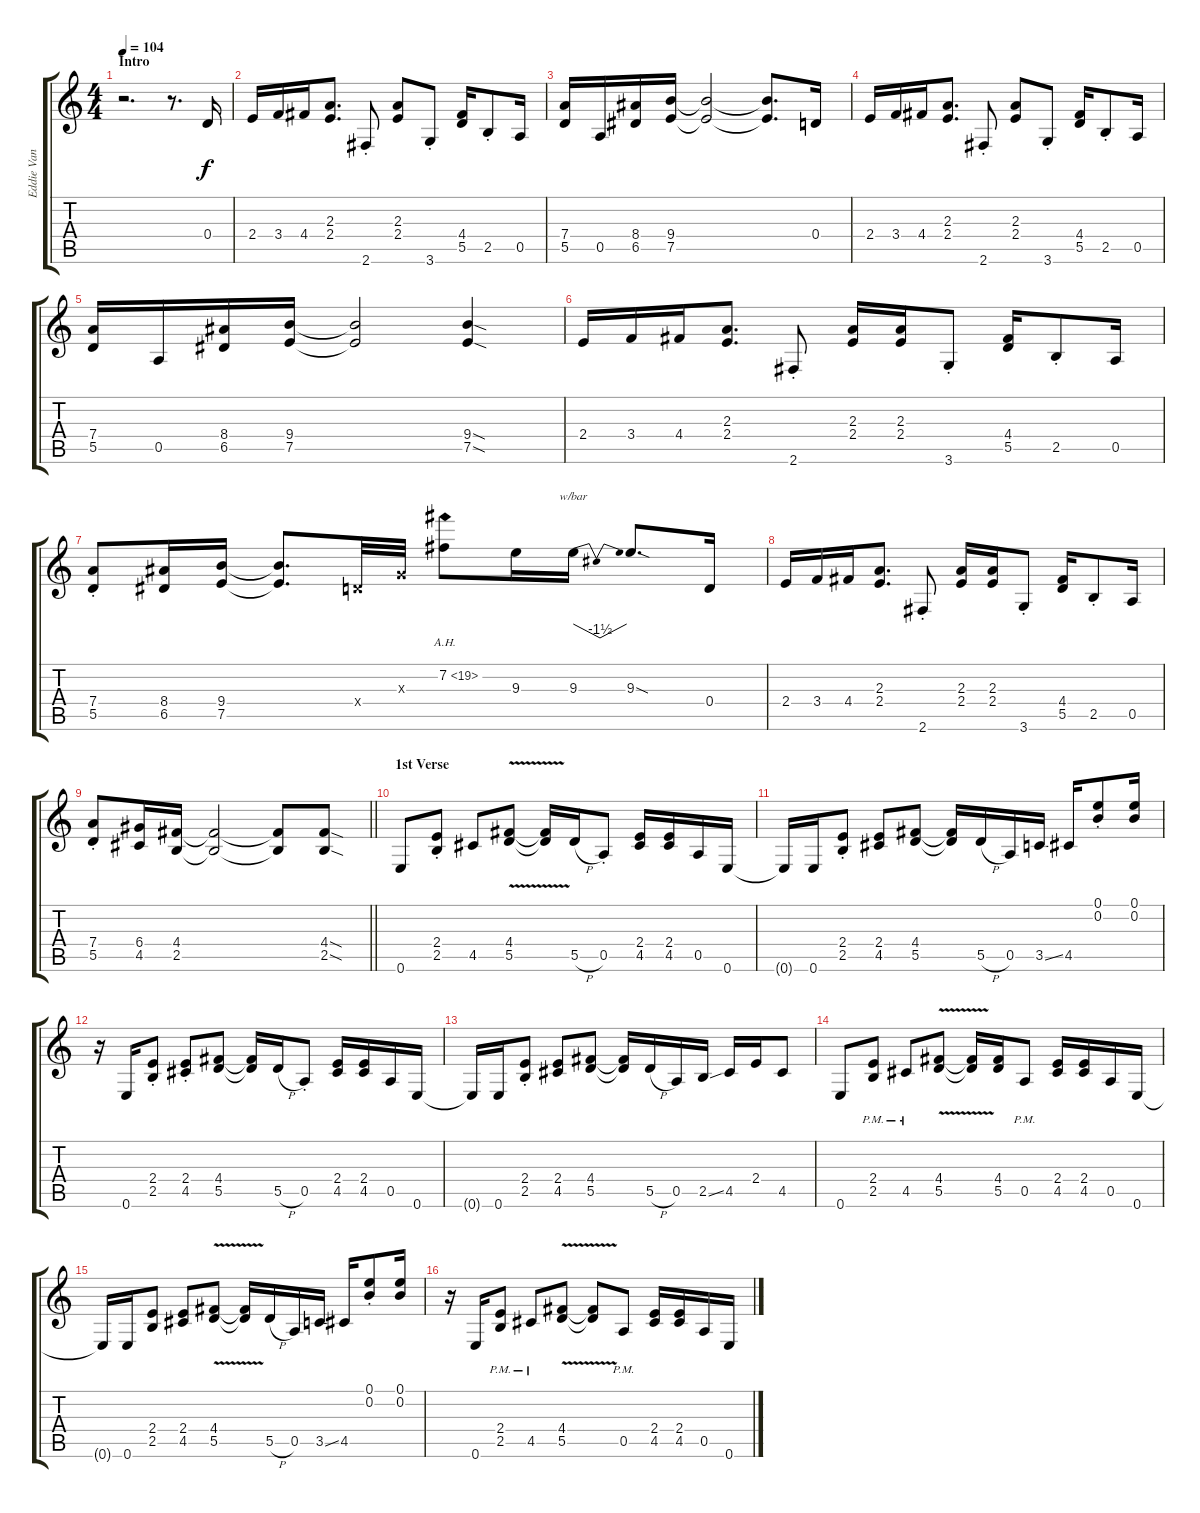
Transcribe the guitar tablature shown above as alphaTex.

\track ("Eddie Van Halen" "Eddie Van ") {instrument distortionguitar}
\staff {score tabs}
\tuning (E4 B3 G3 D3 A2 E2) {hide}
\ts (4 4)
\section ("" "Intro")
\tempo 104
\clef g2
\ks c
r.2{d dy f instrument distortionguitar} r.8{d} 0.4.16 |
2.4.16 3.4.16 4.4.16 (2.3 2.4).8{d} 2.6{st}.8 (2.3 2.4).8 3.6{st}.8 (4.4 5.5).16 2.5{st}.8 0.5.16 |
(7.4 5.5).16 0.5.16 (8.4 6.5).16 (9.4 7.5).16 (9.4{t} 7.5{t}).2 (9.4{t} 7.5{t}).8{d} 0.4.16 |
2.4.16 3.4.16 4.4.16 (2.3 2.4).8{d} 2.6{st}.8 (2.3 2.4).8 3.6{st}.8 (4.4 5.5).16 2.5{st}.8 0.5.16 |
(7.4 5.5).16 0.5.16 (8.4 6.5).16 (9.4 7.5).16 (9.4{t} 7.5{t}).2 (9.4{sod} 7.5{sod}).4 |
2.4.16 3.4.16 4.4.16 (2.3 2.4).8{d} 2.6{st}.8 (2.3 2.4).16 (2.3 2.4).16 3.6{st}.8 (4.4 5.5).16 2.5{st}.8 0.5.16 |
(7.4{st} 5.5{st}).8 (8.4 6.5).16 (9.4 7.5).16 (9.4{t} 7.5{t}).8{d} 0.4{x}.32 0.3{x}.32 7.2{ah 12}.8 9.3.16 9.3.16{tbe (dip default 0 0 30 -6 60 0)} 9.3{sod}.8{d} 0.4.16 |
2.4.16 3.4.16 4.4.16 (2.3 2.4).8{d} 2.6{st}.8 (2.3 2.4).16 (2.3 2.4).16 3.6{st}.8 (4.4 5.5).16 2.5{st}.8 0.5.16 |
\barLineRight lightlight
(7.4{st} 5.5).8 (6.4 4.5).16 (4.4 2.5).16 (4.4{t} 2.5{t}).2 (4.4{t} 2.5{t}).8 (4.4{sod} 2.5{sod}).8 |
\section ("" "1st Verse")
0.6.8 (2.4{st} 2.5{st}).8 4.5.8 (4.4{v} 5.5{v}).8 (4.4{t} 5.5{t}).16 5.5{h}.16 0.5{st}.8 (2.4 4.5).16 (2.4 4.5).16 0.5.16 0.6.16 |
0.6{t}.16 0.6.16 (2.4{st} 2.5{st}).8 (2.4 4.5).8 (4.4 5.5).8 (4.4{t} 5.5{t}).16 5.5{h}.16 0.5.16 3.5{ss}.16 4.5.16 (0.1{st} 0.2{st}).8 (0.1 0.2).16 |
r.16 0.6.16 (2.4{st} 2.5{st}).8 (2.4{st} 4.5{st}).8 (4.4 5.5).8 (4.4{t} 5.5{t}).16 5.5{h}.16 0.5{st}.8 (2.4 4.5).16 (2.4 4.5).16 0.5.16 0.6.16 |
0.6{t}.16 0.6.16 (2.4{st} 2.5{st}).8 (2.4 4.5).8 (4.4 5.5).8 (4.4{t} 5.5{t}).16 5.5{h}.16 0.5.16 2.5{ss}.16 4.5.16 2.4.16 4.5.8 |
0.6.8 (2.4{pm} 2.5{pm}).8 4.5{pm}.8 (4.4{v} 5.5).8 (4.4{t} 5.5{t}).16 (4.4 5.5).16 0.5{pm}.8 (2.4 4.5).16 (2.4 4.5).16 0.5.16 0.6.16 |
0.6{t}.16 0.6.16 (2.4 2.5).8 (2.4 4.5).8 (4.4{v} 5.5{v}).8 (4.4{t} 5.5{t}).16 5.5{h}.16 0.5.16 3.5{ss}.16 4.5.16 (0.1{st} 0.2).8 (0.1 0.2).16 |
r.16 0.6.16 (2.4 2.5{pm}).8 4.5{pm}.8 (4.4{v} 5.5{v}).8 (4.4{t} 5.5{t}).8 0.5{pm}.8 (2.4 4.5).16 (2.4 4.5).16 0.5.16 0.6.16
